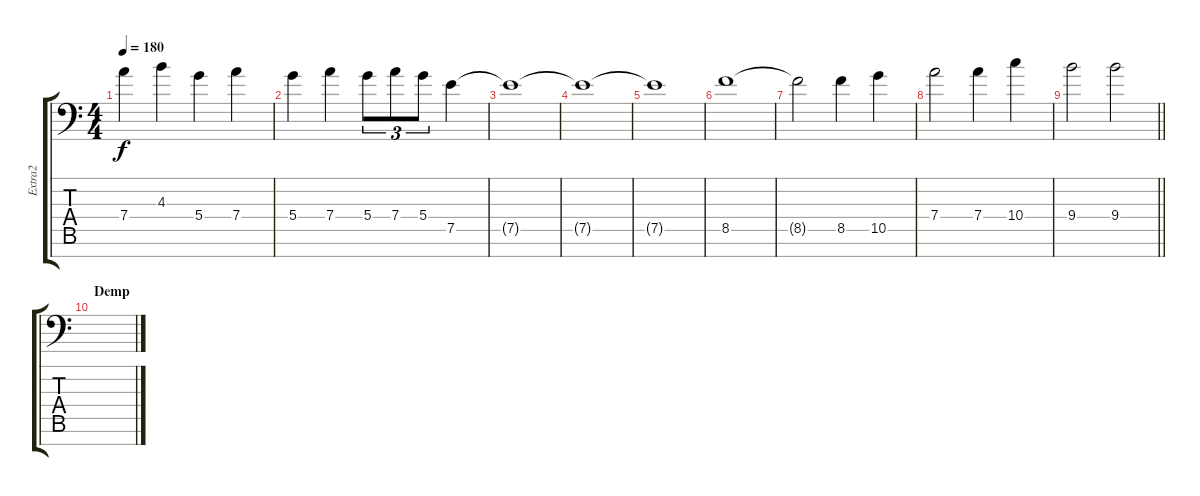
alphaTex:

\track ("Extra2" "Extra2") {instrument distortionguitar}
\staff {score tabs}
\tuning (E4 B3 G3 D3 A2 D2 A1) {hide}
\ts (4 4)
\tempo 180
\clef f4
\ks c
7.4.4{dy f} 4.3.4 5.4.4 7.4.4 |
5.4.4 7.4.4 5.4.8{tu (3 2)} 7.4.8{tu (3 2)} 5.4.8{tu (3 2)} 7.5.4 |
7.5{t}.1 |
7.5{t}.1 |
7.5{t}.1 |
8.5.1 |
8.5{t}.2 8.5.4 10.5.4 |
7.4.2 7.4.4 10.4.4 |
\barLineRight lightlight
9.4.2 9.4.2 |
\section ("" "Demp")
